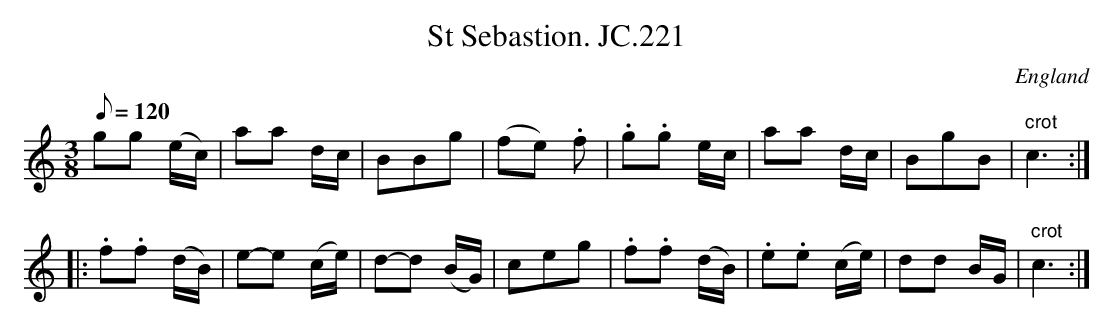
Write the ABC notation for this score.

X:1
T:St Sebastion. JC.221
O:England
M:3/8
L:1/8
Q:1/8=120
K:C major
gg (e/c/)|aa d/c/|BBg|(fe) .f|\
.g.g e/c/|aa d/c/|BgB|" crot"c3:|!
|:.f.f (d/B/)|e-e (c/e/)|d-d (B/G/)|ceg|.f.f (d/B/)|\
.e.e (c/e/)|dd B/G/|" crot"c3:|
